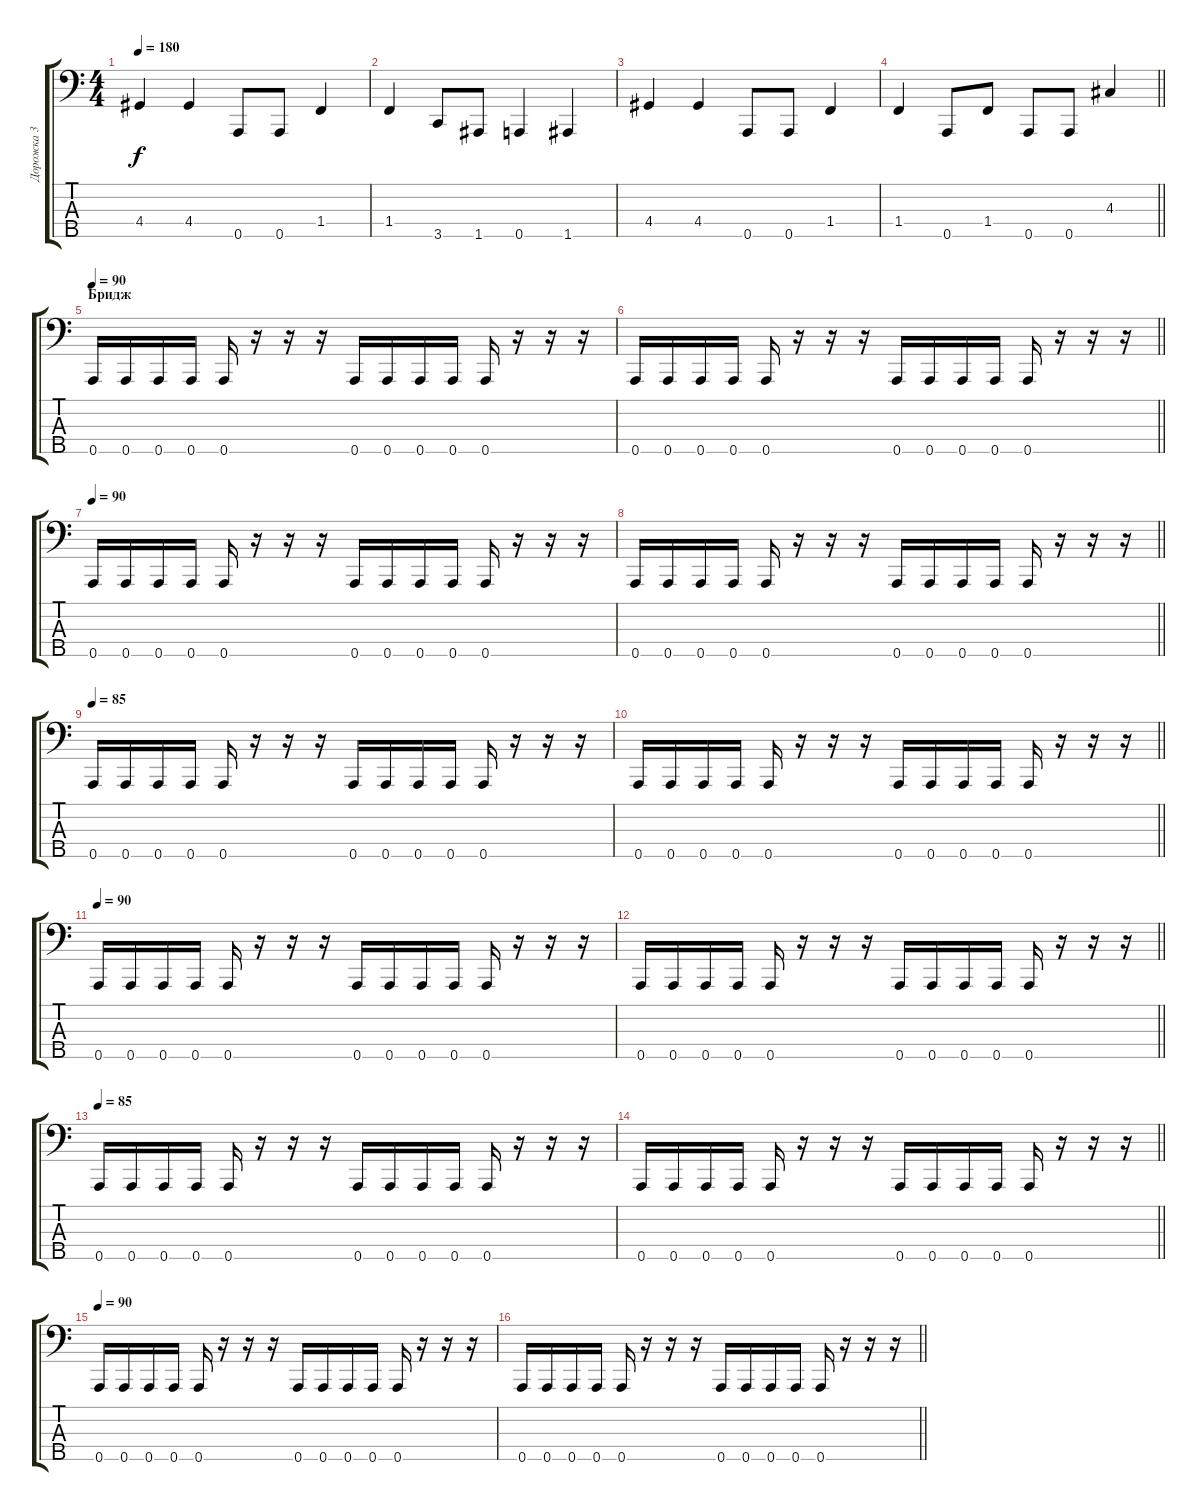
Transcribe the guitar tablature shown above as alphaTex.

\track ("Дорожка 3" "Дорожка 3") {instrument electricbasspick}
\staff {score tabs}
\tuning (G2 D2 A1 E1 A0) {hide}
\ts (4 4)
\tempo 180
\clef f4
\ks c
4.4.4{dy f} 4.4.4 0.5.8 0.5.8 1.4.4 |
1.4.4 3.5.8 1.5.8 0.5.4 1.5.4 |
4.4.4 4.4.4 0.5.8 0.5.8 1.4.4 |
\barLineRight lightlight
1.4.4 0.5.8 1.4.8 0.5.8 0.5.8 4.3.4 |
\section ("" "Бридж")
\tempo 90
0.5.16 0.5.16 0.5.16 0.5.16 0.5.16 r.16 r.16 r.16 0.5.16 0.5.16 0.5.16 0.5.16 0.5.16 r.16 r.16 r.16 |
\barLineRight lightlight
0.5.16 0.5.16 0.5.16 0.5.16 0.5.16 r.16 r.16 r.16 0.5.16 0.5.16 0.5.16 0.5.16 0.5.16 r.16 r.16 r.16 |
\section ("" "")
\tempo 90
0.5.16 0.5.16 0.5.16 0.5.16 0.5.16 r.16 r.16 r.16 0.5.16 0.5.16 0.5.16 0.5.16 0.5.16 r.16 r.16 r.16 |
\barLineRight lightlight
0.5.16 0.5.16 0.5.16 0.5.16 0.5.16 r.16 r.16 r.16 0.5.16 0.5.16 0.5.16 0.5.16 0.5.16 r.16 r.16 r.16 |
\tempo 90
\tempo 85
0.5.16 0.5.16 0.5.16 0.5.16 0.5.16 r.16 r.16 r.16 0.5.16 0.5.16 0.5.16 0.5.16 0.5.16 r.16 r.16 r.16 |
\barLineRight lightlight
0.5.16 0.5.16 0.5.16 0.5.16 0.5.16 r.16 r.16 r.16 0.5.16 0.5.16 0.5.16 0.5.16 0.5.16 r.16 r.16 r.16 |
\tempo 90
0.5.16 0.5.16 0.5.16 0.5.16 0.5.16 r.16 r.16 r.16 0.5.16 0.5.16 0.5.16 0.5.16 0.5.16 r.16 r.16 r.16 |
\barLineRight lightlight
0.5.16 0.5.16 0.5.16 0.5.16 0.5.16 r.16 r.16 r.16 0.5.16 0.5.16 0.5.16 0.5.16 0.5.16 r.16 r.16 r.16 |
\tempo 90
\tempo 85
0.5.16 0.5.16 0.5.16 0.5.16 0.5.16 r.16 r.16 r.16 0.5.16 0.5.16 0.5.16 0.5.16 0.5.16 r.16 r.16 r.16 |
\barLineRight lightlight
0.5.16 0.5.16 0.5.16 0.5.16 0.5.16 r.16 r.16 r.16 0.5.16 0.5.16 0.5.16 0.5.16 0.5.16 r.16 r.16 r.16 |
\tempo 90
0.5.16 0.5.16 0.5.16 0.5.16 0.5.16 r.16 r.16 r.16 0.5.16 0.5.16 0.5.16 0.5.16 0.5.16 r.16 r.16 r.16 |
\barLineRight lightlight
0.5.16 0.5.16 0.5.16 0.5.16 0.5.16 r.16 r.16 r.16 0.5.16 0.5.16 0.5.16 0.5.16 0.5.16 r.16 r.16 r.16
